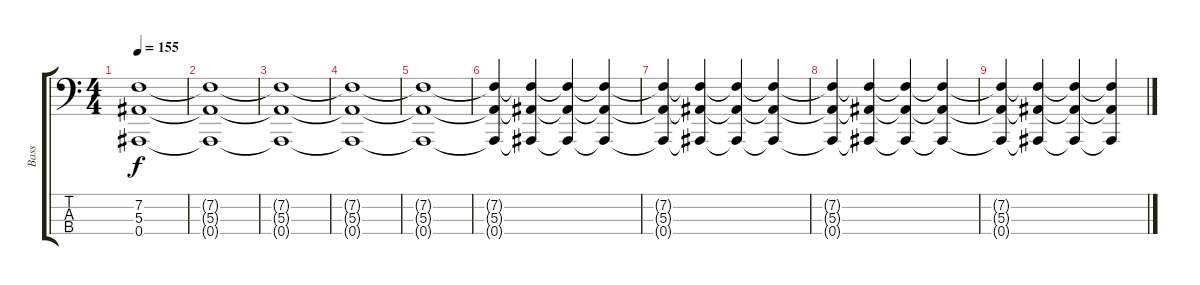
\track ("Bass" "Bass") {instrument electricbasspick}
\staff {score tabs}
\tuning (Eb2 Bb1 F1 Bb0) {hide}
\ts (4 4)
\tempo 155
\clef f4
\ks c
(7.2 5.3 0.4).1{dy f} |
(7.2{t} 5.3{t} 0.4{t}).1 |
(7.2{t} 5.3{t} 0.4{t}).1 |
(7.2{t} 5.3{t} 0.4{t}).1 |
(7.2{t} 5.3{t} 0.4{t}).1 |
(7.2{t} 5.3{t} 0.4{t}).4 (7.2{t} 5.3{t} 0.4{t}).4 (7.2{t} 5.3{t} 0.4{t}).4 (7.2{t} 5.3{t} 0.4{t}).4 |
(7.2{t} 5.3{t} 0.4{t}).4 (7.2{t} 5.3{t} 0.4{t}).4 (7.2{t} 5.3{t} 0.4{t}).4 (7.2{t} 5.3{t} 0.4{t}).4 |
(7.2{t} 5.3{t} 0.4{t}).4 (7.2{t} 5.3{t} 0.4{t}).4 (7.2{t} 5.3{t} 0.4{t}).4 (7.2{t} 5.3{t} 0.4{t}).4 |
(7.2{t} 5.3{t} 0.4{t}).4 (7.2{t} 5.3{t} 0.4{t}).4 (7.2{t} 5.3{t} 0.4{t}).4 (7.2{t} 5.3{t} 0.4{t}).4
